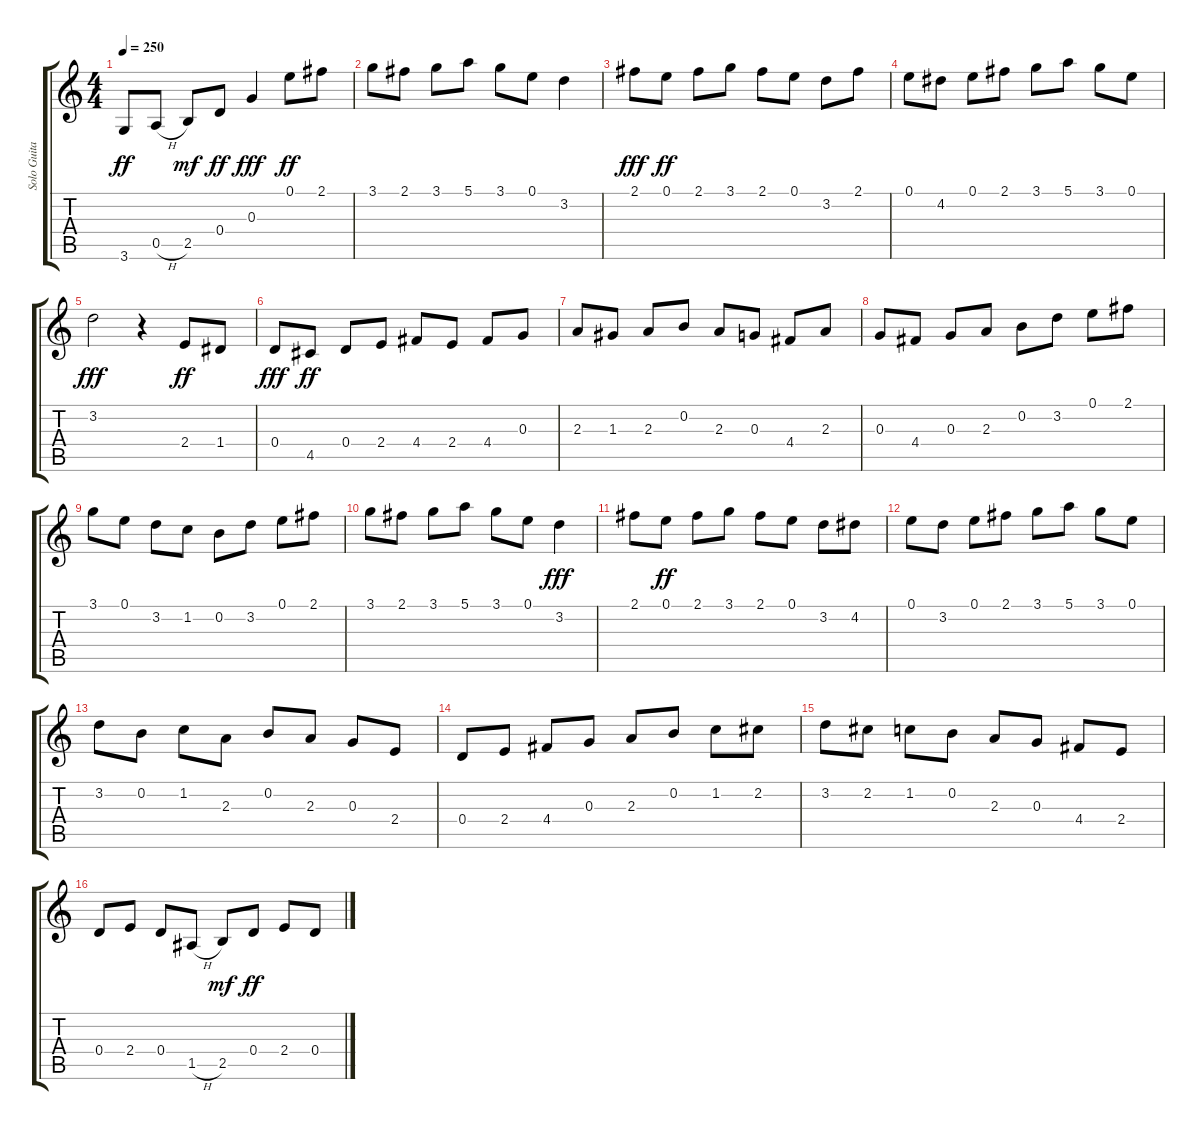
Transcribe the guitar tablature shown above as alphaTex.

\track ("Solo Guitar" "Solo Guita") {instrument acousticguitarsteel}
\staff {score tabs}
\tuning (E4 B3 G3 D3 A2 E2) {hide}
\ts (4 4)
\tempo 250
\clef g2
\ks c
3.6.8{dy ff} 0.5{h}.8 2.5.8{dy mf} 0.4.8{dy ff} 0.3.4{dy fff} 0.1.8{dy ff} 2.1.8 |
3.1.8 2.1.8 3.1.8 5.1.8 3.1.8 0.1.8 3.2.4 |
2.1.8{dy fff} 0.1.8{dy ff} 2.1.8 3.1.8 2.1.8 0.1.8 3.2.8 2.1.8 |
0.1.8 4.2.8 0.1.8 2.1.8 3.1.8 5.1.8 3.1.8 0.1.8 |
3.2.2{dy fff} r.4 2.4.8{dy ff} 1.4.8 |
0.4.8{dy fff} 4.5.8{dy ff} 0.4.8 2.4.8 4.4.8 2.4.8 4.4.8 0.3.8 |
2.3.8 1.3.8 2.3.8 0.2.8 2.3.8 0.3.8 4.4.8 2.3.8 |
0.3.8 4.4.8 0.3.8 2.3.8 0.2.8 3.2.8 0.1.8 2.1.8 |
3.1.8 0.1.8 3.2.8 1.2.8 0.2.8 3.2.8 0.1.8 2.1.8 |
3.1.8 2.1.8 3.1.8 5.1.8 3.1.8 0.1.8 3.2.4{dy fff} |
2.1.8 0.1.8{dy ff} 2.1.8 3.1.8 2.1.8 0.1.8 3.2.8 4.2.8 |
0.1.8 3.2.8 0.1.8 2.1.8 3.1.8 5.1.8 3.1.8 0.1.8 |
3.2.8 0.2.8 1.2.8 2.3.8 0.2.8 2.3.8 0.3.8 2.4.8 |
0.4.8 2.4.8 4.4.8 0.3.8 2.3.8 0.2.8 1.2.8 2.2.8 |
3.2.8 2.2.8 1.2.8 0.2.8 2.3.8 0.3.8 4.4.8 2.4.8 |
0.4.8 2.4.8 0.4.8 1.5{h}.8 2.5.8{dy mf} 0.4.8{dy ff} 2.4.8 0.4.8
